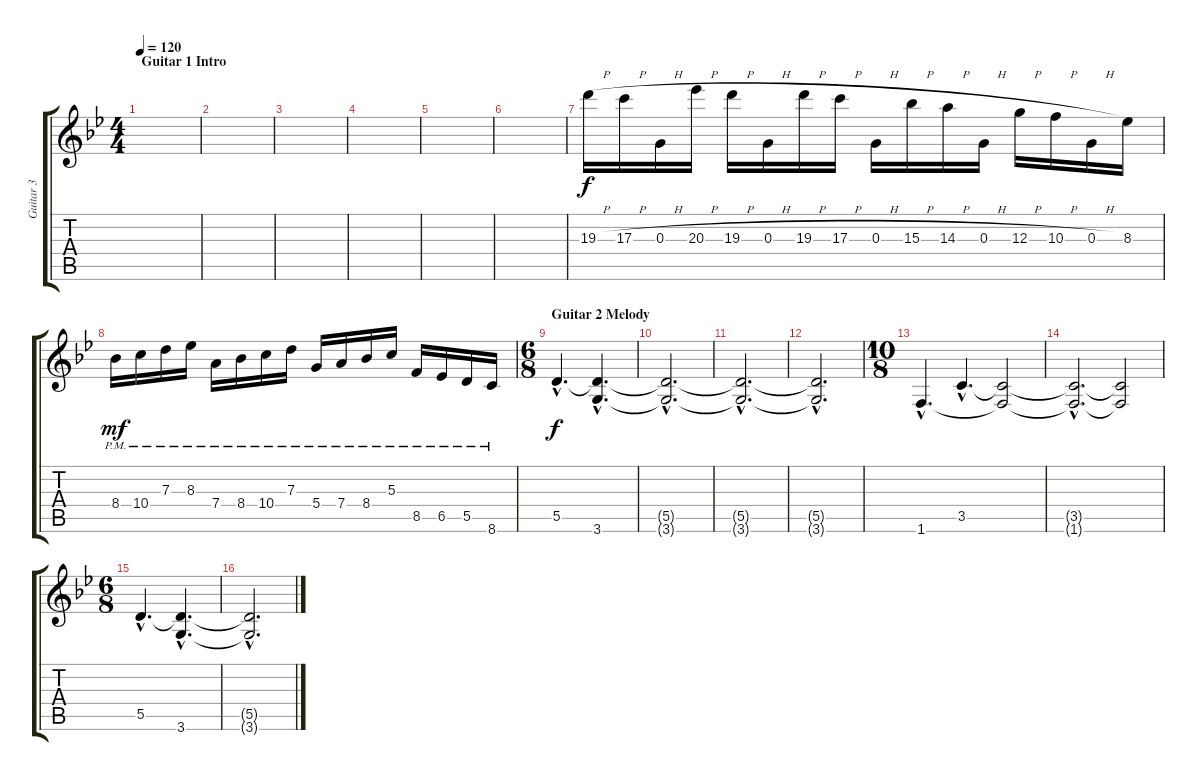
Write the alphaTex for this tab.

\track ("Guitar 3" "Guitar 3") {instrument distortionguitar}
\staff {score tabs}
\tuning (E4 B3 G3 D3 A2 E2) {hide}
\ts (4 4)
\section ("" "Guitar 1 Intro")
\tempo 120
\clef g2
\ks gminor
|
|
|
|
|
|
19.3{h}.16 17.3{h}.16 0.3{h}.16 20.3{h}.16 19.3{h}.16 0.3{h}.16 19.3{h}.16 17.3{h}.16 0.3{h}.16 15.3{h}.16 14.3{h}.16 0.3{h}.16 12.3{h}.16 10.3{h}.16 0.3{h}.16 8.3.16 |
8.4{pm}.16{dy mf} 10.4{pm}.16 7.3{pm}.16 8.3{pm}.16 7.4{pm}.16 8.4{pm}.16 10.4{pm}.16 7.3{pm}.16 5.4{pm}.16 7.4{pm}.16 8.4{pm}.16 5.3{pm}.16 8.5{pm}.16 6.5{pm}.16 5.5{pm}.16 8.6{pm}.16 |
\ts (6 8)
\section ("" "Guitar 2 Melody")
5.5{hac}.4{d dy f volume 11} (5.5{hac t} 3.6{hac}).4{d} |
(5.5{hac t} 3.6{hac t}).2{d} |
(5.5{hac t} 3.6{hac t}).2{d} |
(5.5{hac t} 3.6{hac t}).2{d} |
\ts (10 8)
1.6{hac}.4{d} 3.5{hac}.4{d} (3.5{t} 1.6{t}).2 |
(3.5{hac t} 1.6{hac t}).2{d} (3.5{t} 1.6{t}).2 |
\ts (6 8)
5.5{hac}.4{d volume 11} (5.5{hac t} 3.6{hac}).4{d} |
(5.5{hac t} 3.6{hac t}).2{d}
